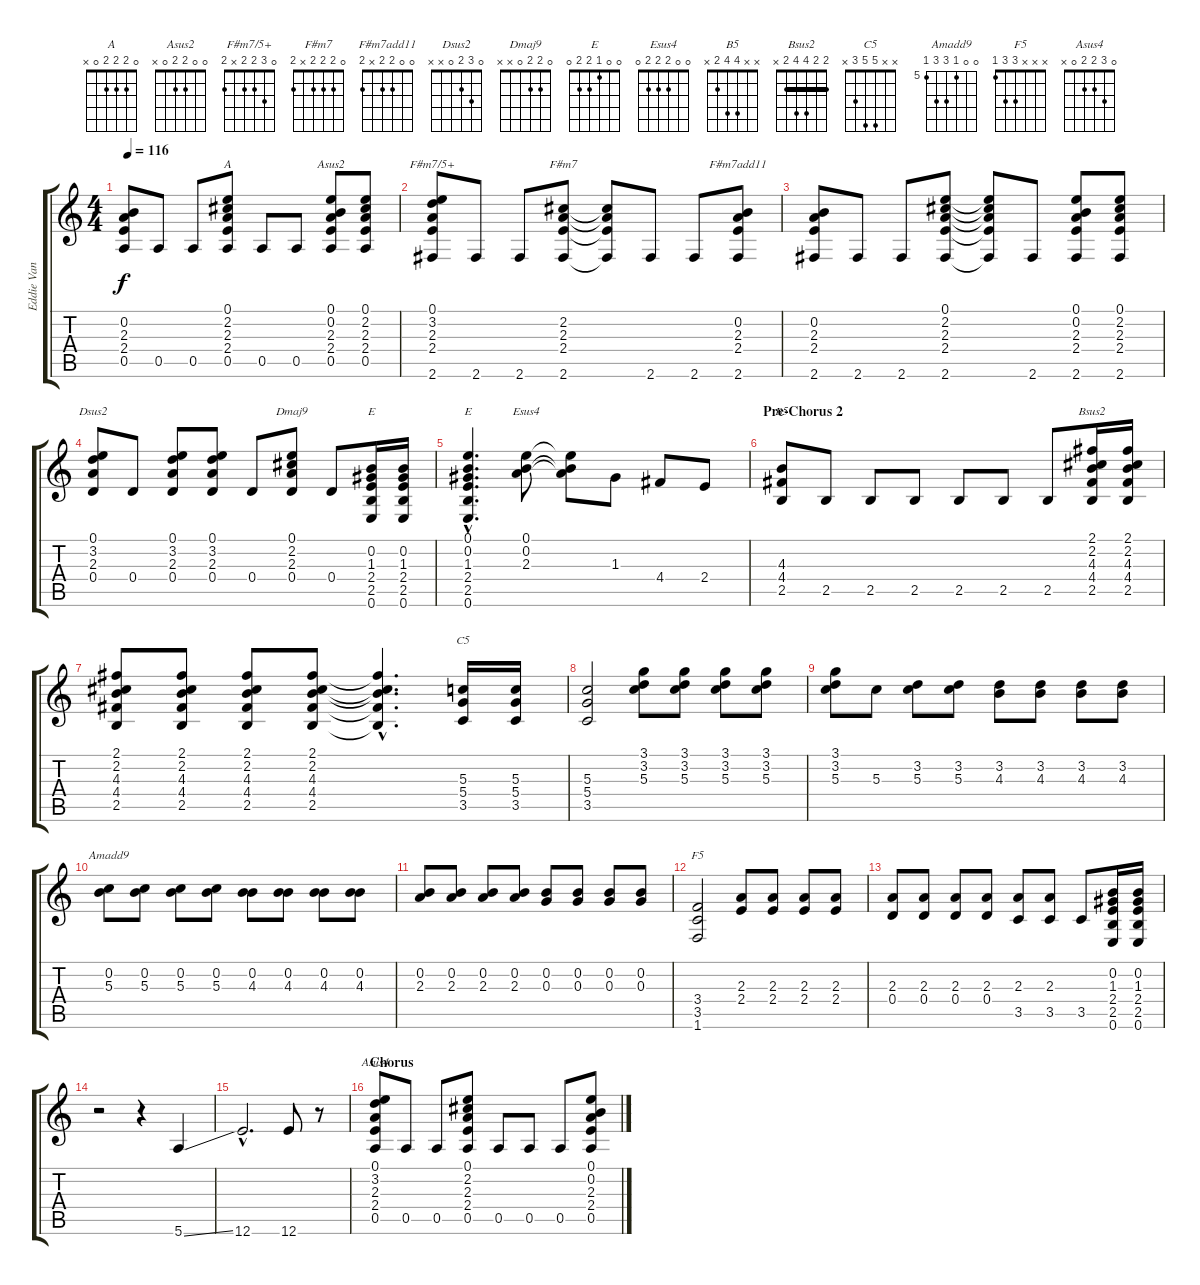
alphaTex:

\track ("Eddie Van Halen (Lead)" "Eddie Van ") {instrument electricguitarclean}
\staff {score tabs}
\tuning (E4 B3 G3 D3 A2 E2) {hide}
\chord ("A" 0 2 2 2 0 x)
\chord ("Asus2" 0 0 2 2 0 x)
\chord ("F#m7/5+" 0 3 2 2 x 2)
\chord ("F#m7" 0 2 2 2 x 2)
\chord ("F#m7add11" 0 0 2 2 x 2)
\chord ("Dsus2" 0 3 2 0 x x)
\chord ("Dmaj9" 0 2 2 0 x x)
\chord ("E" x 0 1 2 2 0)
\chord ("E" 0 0 1 2 2 0)
\chord ("Esus4" 0 0 2 2 2 0)
\chord ("B5" x x 4 4 2 x)
\chord ("Bsus2" 2 2 4 4 2 x) {barre 2}
\chord ("C5" x x 5 5 3 x)
\chord ("Amadd9" 0 0 5 7 7 5) {firstfret 5}
\chord ("F5" x x x 3 3 1)
\chord ("Asus4" 0 3 2 2 0 x)
\ts (4 4)
\tempo 116
\clef g2
\ks c
(0.2 2.3 2.4 0.5).8{dy f} 0.5.8 0.5.8 (0.1 2.2 2.3 2.4 0.5).8{ch "A"} 0.5.8 0.5.8 (0.1 0.2 2.3 2.4 0.5).8{ch "Asus2"} (0.1 2.2 2.3 2.4 0.5).8 |
(0.1 3.2 2.3 2.4 2.6).8{ch "F#m7/5+"} 2.6.8 2.6.8 (2.2 2.3 2.4 2.6).8{ch "F#m7"} (2.2{t} 2.3{t} 2.4{t} 2.6{t}).8 2.6.8 2.6.8 (0.2 2.3 2.4 2.6).8{ch "F#m7add11"} |
(0.2 2.3 2.4 2.6).8 2.6.8 2.6.8 (0.1 2.2 2.3 2.4 2.6).8 (0.1{t} 2.2{t} 2.3{t} 2.4{t} 2.6{t}).8 2.6.8 (0.1 0.2 2.3 2.4 2.6).8 (0.1 2.2 2.3 2.4 2.6).8 |
(0.1 3.2 2.3 0.4).8{ch "Dsus2"} 0.4.8 (0.1 3.2 2.3 0.4).8 (0.1 3.2 2.3 0.4).8 0.4.8 (0.1 2.2 2.3 0.4).8{ch "Dmaj9"} 0.4.8 (0.2 1.3 2.4 2.5 0.6).16{ch "E"} (0.2 1.3 2.4 2.5 0.6).16 |
(0.1{hac} 0.2{hac} 1.3{hac} 2.4{hac} 2.5{hac} 0.6{hac}).4{d ch "E"} (0.1 0.2 2.3).8{ch "Esus4"} (0.1{t} 0.2{t} 2.3{t}).8 1.3.8 4.4.8 2.4.8 |
\section ("" "Pre-Chorus 2")
(4.3 4.4 2.5).8{ch "B5"} 2.5.8 2.5.8 2.5.8 2.5.8 2.5.8 2.5.8 (2.1 2.2 4.3 4.4 2.5).16{ch "Bsus2"} (2.1 2.2 4.3 4.4 2.5).16 |
(2.1 2.2 4.3 4.4 2.5).8 (2.1 2.2 4.3 4.4 2.5).8 (2.1 2.2 4.3 4.4 2.5).8 (2.1 2.2 4.3 4.4 2.5).8 (2.1{hac t} 2.2{hac t} 4.3{hac t} 4.4{hac t} 2.5{hac t}).4{d} (5.3 5.4 3.5).16{ch "C5"} (5.3 5.4 3.5).16 |
(5.3 5.4 3.5).2 (3.1 3.2 5.3).8 (3.1 3.2 5.3).8 (3.1 3.2 5.3).8 (3.1 3.2 5.3).8 |
(3.1 3.2 5.3).8 5.3.8 (3.2 5.3).8 (3.2 5.3).8 (3.2 4.3).8 (3.2 4.3).8 (3.2 4.3).8 (3.2 4.3).8 |
(0.2 5.3).8{ch "Amadd9"} (0.2 5.3).8 (0.2 5.3).8 (0.2 5.3).8 (0.2 4.3).8 (0.2 4.3).8 (0.2 4.3).8 (0.2 4.3).8 |
(0.2 2.3).8 (0.2 2.3).8 (0.2 2.3).8 (0.2 2.3).8 (0.2 0.3).8 (0.2 0.3).8 (0.2 0.3).8 (0.2 0.3).8 |
(3.4 3.5 1.6).2{ch "F5"} (2.3 2.4).8 (2.3 2.4).8 (2.3 2.4).8 (2.3 2.4).8 |
(2.3 0.4).8 (2.3 0.4).8 (2.3 0.4).8 (2.3 0.4).8 (2.3 3.5).8 (2.3 3.5).8 3.5.8 (0.2 1.3 2.4 2.5 0.6).16 (0.2 1.3 2.4 2.5 0.6).16 |
r.2 r.4 5.6{ss}.4 |
12.6{hac}.2{d} 12.6.8 r.8 |
\section ("" "Chorus")
(0.1 3.2 2.3 2.4 0.5).8{ch "Asus4"} 0.5.8 0.5.8 (0.1 2.2 2.3 2.4 0.5).8 0.5.8 0.5.8 0.5.8 (0.1 0.2 2.3 2.4 0.5).8
